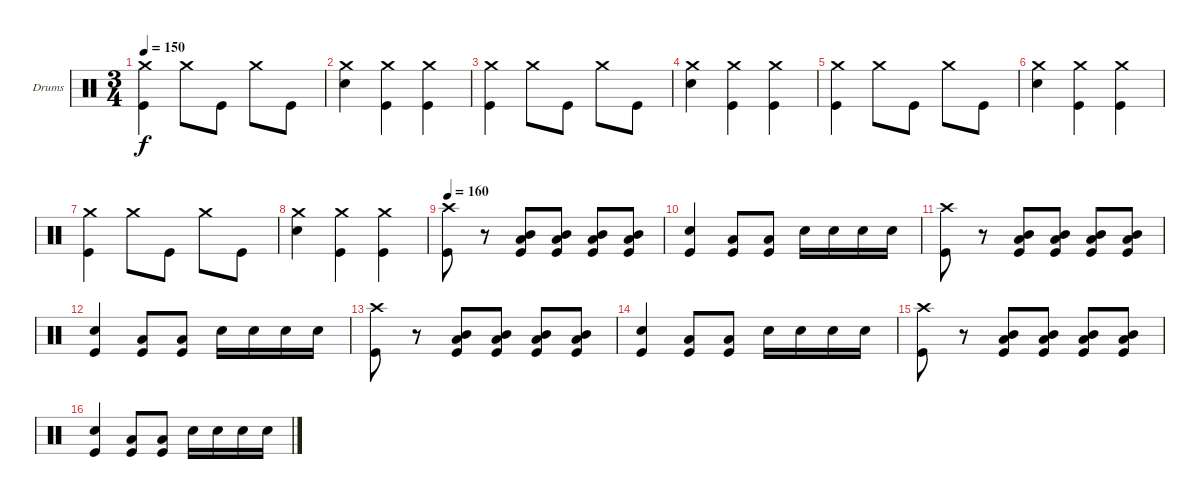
\bracketExtendMode groupsimilarinstruments
\firstSystemTrackNameOrientation horizontal
\otherSystemsTrackNameOrientation horizontal
\track ("Drumkit" "Drums") {instrument percussion}
\staff {score}
\articulation defaults
\ts (3 4)
\tempo 150
\clef neutral
\ks c
("Crash medium (hit)" "Kick (hit)").4{dy f} "Crash medium (hit)".8 "Kick (hit)".8 "Crash medium (hit)".8 "Kick (hit)".8 |
("Crash medium (hit)" "Snare (hit) 2").4 ("Crash medium (hit)" "Kick (hit)").4 ("Crash medium (hit)" "Kick (hit)").4 |
("Crash medium (hit)" "Kick (hit)").4 "Crash medium (hit)".8 "Kick (hit)".8 "Crash medium (hit)".8 "Kick (hit)".8 |
("Crash medium (hit)" "Snare (hit) 2").4 ("Crash medium (hit)" "Kick (hit)").4 ("Crash medium (hit)" "Kick (hit)").4 |
("Crash medium (hit)" "Kick (hit)").4 "Crash medium (hit)".8 "Kick (hit)".8 "Crash medium (hit)".8 "Kick (hit)".8 |
("Crash medium (hit)" "Snare (hit) 2").4 ("Crash medium (hit)" "Kick (hit)").4 ("Crash medium (hit)" "Kick (hit)").4 |
("Crash medium (hit)" "Kick (hit)").4 "Crash medium (hit)".8 "Kick (hit)".8 "Crash medium (hit)".8 "Kick (hit)".8 |
("Crash medium (hit)" "Snare (hit) 2").4 ("Crash medium (hit)" "Kick (hit)").4 ("Crash medium (hit)" "Kick (hit)").4 |
\tempo 160
("Crash high (hit)" "Kick (hit)").8 r.8 ("Mid Tom (hit)" "Low Tom (hit)" "Kick (hit)").8 ("Mid Tom (hit)" "Low Tom (hit)" "Kick (hit)").8 ("Mid Tom (hit)" "Low Tom (hit)" "Kick (hit)").8 ("Mid Tom (hit)" "Low Tom (hit)" "Kick (hit)").8 |
("Snare (hit) 2" "Kick (hit)").4 ("Low Tom (hit)" "Kick (hit)").8 ("Low Tom (hit)" "Kick (hit)").8 "Snare (hit) 2".16 "Snare (hit) 2".16 "Snare (hit) 2".16 "Snare (hit) 2".16 |
("Crash high (hit)" "Kick (hit)").8 r.8 ("Mid Tom (hit)" "Low Tom (hit)" "Kick (hit)").8 ("Mid Tom (hit)" "Low Tom (hit)" "Kick (hit)").8 ("Mid Tom (hit)" "Low Tom (hit)" "Kick (hit)").8 ("Mid Tom (hit)" "Low Tom (hit)" "Kick (hit)").8 |
("Snare (hit) 2" "Kick (hit)").4 ("Low Tom (hit)" "Kick (hit)").8 ("Low Tom (hit)" "Kick (hit)").8 "Snare (hit) 2".16 "Snare (hit) 2".16 "Snare (hit) 2".16 "Snare (hit) 2".16 |
("Crash high (hit)" "Kick (hit)").8 r.8 ("Mid Tom (hit)" "Low Tom (hit)" "Kick (hit)").8 ("Mid Tom (hit)" "Low Tom (hit)" "Kick (hit)").8 ("Mid Tom (hit)" "Low Tom (hit)" "Kick (hit)").8 ("Mid Tom (hit)" "Low Tom (hit)" "Kick (hit)").8 |
("Snare (hit) 2" "Kick (hit)").4 ("Low Tom (hit)" "Kick (hit)").8 ("Low Tom (hit)" "Kick (hit)").8 "Snare (hit) 2".16 "Snare (hit) 2".16 "Snare (hit) 2".16 "Snare (hit) 2".16 |
("Crash high (hit)" "Kick (hit)").8 r.8 ("Mid Tom (hit)" "Low Tom (hit)" "Kick (hit)").8 ("Mid Tom (hit)" "Low Tom (hit)" "Kick (hit)").8 ("Mid Tom (hit)" "Low Tom (hit)" "Kick (hit)").8 ("Mid Tom (hit)" "Low Tom (hit)" "Kick (hit)").8 |
("Snare (hit) 2" "Kick (hit)").4 ("Low Tom (hit)" "Kick (hit)").8 ("Low Tom (hit)" "Kick (hit)").8 "Snare (hit) 2".16 "Snare (hit) 2".16 "Snare (hit) 2".16 "Snare (hit) 2".16
